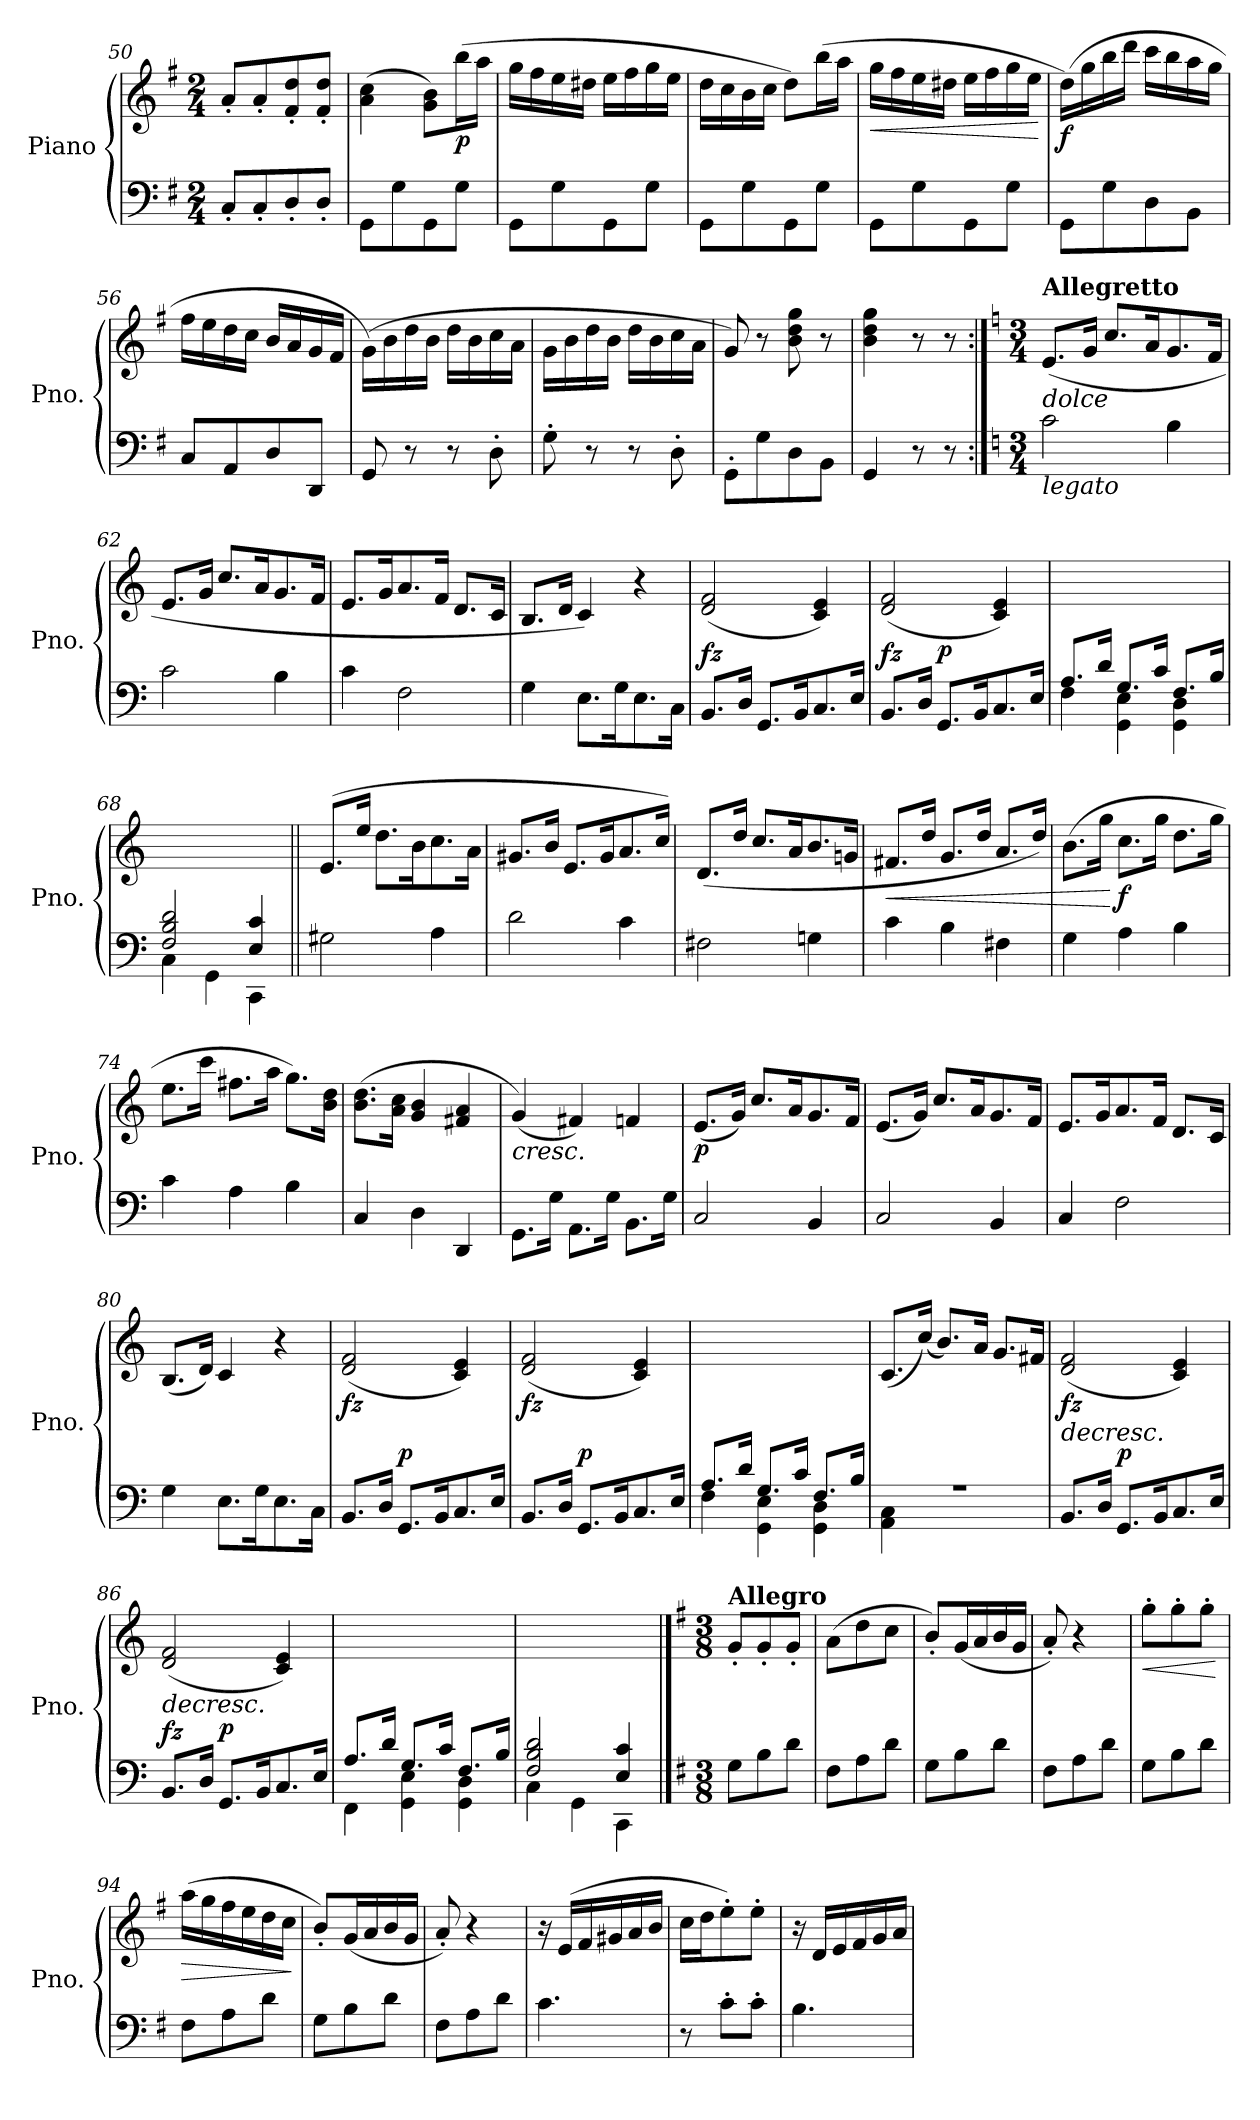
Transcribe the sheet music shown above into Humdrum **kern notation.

**kern	**kern	**dynam
*part1	*part1	*part1
*staff2	*staff1	*staff1/2
*I"Piano	*	*
*I'Pno.	*	*
!!LO:LB:g=z
*clefF4	*clefG2	*
*k[f#]	*k[f#]	*
*M2/4	*M2/4	*
=50	=50	=50
8C'/L	8a'/L	.
8C'/	8a'/	.
8D'/	8f#/' 8dd/'	.
8D'/J	8f#/' 8dd/'J	.
=51	=51	=51
8GG\L	(>4a\ 4cc\	.
8G\	.	.
8GG\	8g\ 8b\L)	.
!	!	!LO:DY:b
8G\J	(>16bb\L	p
.	16aa\JJ	.
=52	=52	=52
8GG\L	16gg\LL	.
.	16ff#\	.
8G\	16ee\	.
.	16dd#X\JJ	.
8GG\	16ee\LL	.
.	16ff#\	.
8G\J	16gg\	.
.	16ee\JJ	.
=53	=53	=53
8GG\L	16dd\LL	.
.	16cc\	.
8G\	16b\	.
.	16cc\JJ	.
8GG\	8dd\L)	.
8G\J	(>16bb\L	.
.	16aa\JJ	.
=54	=54	=54
!	!	!LO:HP:b
8GG\L	16gg\LL	<
.	16ff#\	.
8G\	16ee\	.
.	16dd#X\JJ	.
8GG\	16ee\LL	.
.	16ff#\	.
8G\J	16gg\	.
.	16ee\JJ	.
.	.	[
=55	=55	=55
!	!	!LO:DY:b
8GG\L	(>16dd\LL)	f
.	16gg\	.
8G\	16bb\	.
.	16ddd\JJ	.
8D\	16ccc\LL	.
.	16bb\	.
8BB\J	16aa\	.
.	16gg\JJ	.
=56	=56	=56
8C/L	16ff#\LL	.
.	16ee\	.
8AA/	16dd\	.
.	16cc\JJ	.
8D/	16b/LL	.
.	16a/	.
8DD/J	16g/	.
.	16f#/JJ	.
!!LO:LB:g=z
=57	=57	=57
8GG/	(>16g\LL)	.
.	16b\	.
8r	16dd\	.
.	16b\JJ	.
8r	16dd\LL	.
.	16b\	.
8D'\	16cc\	.
.	16a\JJ	.
=58	=58	=58
8G'\	16g\LL	.
.	16b\	.
8r	16dd\	.
.	16b\JJ	.
8r	16dd\LL	.
.	16b\	.
8D'\	16cc\	.
.	16a\JJ	.
=59	=59	=59
8GG'\L	8g/)	.
8G\	8r	.
8D\	8b\ 8dd\ 8gg\	.
8BB\J	8r	.
=60	=60	=60
4GG/	4b\ 4dd\ 4gg\	.
8r	8r	.
8r	8r	.
!!LO:PB:g=z
=61:|!	=61:|!	=61:|!
*k[]	*k[]	*
*M3/4	*M3/4	*
*	*MM52	*
!	!LO:TX:a:B:t=Allegretto	!
!	!LO:TX:b:i:t=dolce	!
!LO:TX:b:i:t=legato	!	!
2c\	(>8.e/L	.
.	16g/Jk	.
.	8.cc/L	.
.	16a/K	.
4B\	8.g/	.
.	16f/Jk	.
=62	=62	=62
2c\	8.e/L	.
.	16g/Jk	.
.	8.cc/L	.
.	16a/K	.
4B\	8.g/	.
.	16f/Jk	.
=63	=63	=63
4c\	8.e/L	.
.	16g/K	.
2F\	8.a/	.
.	16f/Jk	.
.	8.d/L	.
.	16c/Jk	.
=64	=64	=64
4G\	8.B/L	.
.	16d/Jk	.
8.E\L	4c/)	.
16G\K	.	.
8.E\	4r	.
16C\Jk	.	.
=65	=65	=65
!	!	!LO:DY:a=2
8.BB/L	(<2d/ 2f/	fz
16D/Jk	.	.
8.GG/L	.	.
16BB/K	.	.
8.C/	4c/ 4e/)	.
16E/Jk	.	.
!!LO:LB:g=z
=66	=66	=66
!	!	!LO:DY:a=2
8.BB/L	(<2d/ 2f/	fz
16D/Jk	.	.
!	!	!LO:DY:a=2
8.GG/L	.	p
16BB/K	.	.
8.C/	4c/ 4e/)	.
16E/Jk	.	.
=67	=67	=67
*^	*	*
8.A/L	4F\	2.ryy	.
16d/Jk	.	.	.
8.G/L	4GG\ 4E\	.	.
16c/Jk	.	.	.
8.F/L	4GG\ 4D\	.	.
16B/Jk	.	.	.
=68	=68	=68	=68
2F/ 2B/ 2d/	4C\	2.ryy	.
.	4GG\	.	.
4E/ 4c/	4CC\	.	.
*v	*v	*	*
=69||	=69||	=69||
2G#X\	(>8.e/L	.
.	16ee/Jk	.
.	8.dd\L	.
.	16b\K	.
4A\	8.cc\	.
.	16a\Jk	.
=70	=70	=70
2d\	8.g#X/L	.
.	16b/Jk	.
.	8.e/L	.
.	16g#/K	.
4c\	8.a/	.
.	16cc/Jk)	.
=71	=71	=71
2F#X\	(<8.d/L	.
.	16dd/Jk	.
.	8.cc/L	.
.	16a/K	.
4Gn\	8.b/	.
.	16gn/Jk	.
!!LO:LB:g=z
=72	=72	=72
!	!	!LO:HP:b
4c\	8.f#X/L	<
.	16dd/Jk	.
4B\	8.g/L	.
.	16dd/Jk	.
4F#X\	8.a/L	.
.	16dd/Jk)	.
=73	=73	=73
4G\	(>8.b\L	.
.	16gg\Jk	.
!	!	!LO:DY:n=1:b
4A\	8.cc\L	[ f
.	16gg\Jk	.
4B\	8.dd\L	.
.	16gg\Jk	.
=74	=74	=74
4c\	8.ee\L	.
.	16ccc\Jk	.
4A\	8.ff#X\L	.
.	16aa\Jk	.
4B\	8.gg\L)	.
.	16b\ 16dd\Jk	.
=75	=75	=75
4C/	(>8.b\ 8.dd\L	.
.	16a\ 16cc\Jk	.
4D\	4g/ 4b/	.
4DD/	4f#X/ 4a/	.
=76	=76	=76
!	!	!LO:HP:b
8.GG\L	(<4g/)	<
16G\Jk	.	.
8.AA\L	4f#X/)	.
16G\Jk	.	.
8.BB\L	4fn/	.
16G\Jk	.	.
=77	=77	=77
!	!	!LO:DY:b
2C/	(<8.e/L	p
.	16g/Jk)	[
.	8.cc/L	.
.	16a/K	.
4BB/	8.g/	.
.	16f/Jk	.
=78	=78	=78
2C/	(<8.e/L	.
.	16g/Jk)	.
.	8.cc/L	.
.	16a/K	.
4BB/	8.g/	.
.	16f/Jk	.
!!LO:LB:g=z
=79	=79	=79
4C/	8.e/L	.
.	16g/K	.
2F\	8.a/	.
.	16f/Jk	.
.	8.d/L	.
.	16c/Jk	.
=80	=80	=80
4G\	(<8.B/L	.
.	16d/Jk)	.
8.E\L	4c/	.
16G\K	.	.
8.E\	4r	.
16C\Jk	.	.
=81	=81	=81
!	!	!LO:DY:b
8.BB/L	(<2d/ 2f/	fz
16D/Jk	.	.
!	!	!LO:DY:a=2
8.GG/L	.	p
16BB/K	.	.
8.C/	4c/ 4e/)	.
16E/Jk	.	.
=82	=82	=82
!	!	!LO:DY:b
8.BB/L	(<2d/ 2f/	fz
16D/Jk	.	.
!	!	!LO:DY:a=2
8.GG/L	.	p
16BB/K	.	.
8.C/	4c/ 4e/)	.
16E/Jk	.	.
!!LO:LB:g=z
=83	=83	=83
*^	*	*
8.A/L	4F\	2.ryy	.
16d/Jk	.	.	.
8.G/L	4GG\ 4E\	.	.
16c/Jk	.	.	.
8.F/L	4GG\ 4D\	.	.
16B/Jk	.	.	.
=84	=84	=84	=84
2.r	4AA\ 4C\	(<8.c/L	.
.	.	(<16cc/Jk)	.
.	2ryy	8.b/L)	.
.	.	16a/Jk	.
.	.	8.g/L	.
.	.	16f#X/Jk	.
*v	*v	*	*
=85	=85	=85
!	!	!LO:HP:b
!	!	!LO:DY:n=1:b
8.BB/L	(<2d/ 2f/	> fz
16D/Jk	.	.
!	!	!LO:DY:n=2:a=2
8.GG/L	.	p
16BB/K	.	.
8.C/	4c/ 4e/)	.
16E/Jk	.	.
.	.	]
=86	=86	=86
!	!	!LO:HP:b
!	!	!LO:DY:n=1:a=2
8.BB/L	(<2d/ 2f/	> fz
16D/Jk	.	.
!	!	!LO:DY:n=2:a=2
8.GG/L	.	p
16BB/K	.	.
8.C/	4c/ 4e/)	.
16E/Jk	.	.
.	.	]
=87	=87	=87
*^	*	*
8.A/L	4FF\	2.ryy	.
16d/Jk	.	.	.
8.G/L	4GG\ 4E\	.	.
16c/Jk	.	.	.
8.F/L	4GG\ 4D\	.	.
16B/Jk	.	.	.
=88	=88	=88	=88
2F/ 2B/ 2d/	4C\	2.ryy	.
.	4GG\	.	.
4E/ 4c/	4CC\	.	.
*v	*v	*	*
!!LO:PB:g=z
==89	==89	==89
*k[f#]	*k[f#]	*
*M3/8	*M3/8	*
*	*MM120	*
*^	*	*
!	!	!LO:TX:a:B:t=Allegro	!
!LO:TX:a:i:t=dolce	!	!	!
*v	*v	*	*
8G\L	8g'/L	.
8B\	8g'/	.
8d\J	8g'/J	.
=90	=90	=90
8F#\L	(>8a\L	.
8A\	8dd\	.
8d\J	8cc\J	.
=91	=91	=91
8G\L	8b'/L)	.
8B\	(<16g/L	.
.	16a/	.
8d\J	16b/	.
.	16g/JJ	.
=92	=92	=92
8F#\L	8a'/)	.
8A\	4r	.
8d\J	.	.
=93	=93	=93
!	!	!LO:HP:b
8G\L	8gg'\L	<
8B\	8gg'\	.
8d\J	8gg'\J	.
.	.	[
=94	=94	=94
!	!	!LO:HP:b
8F#\L	(>16aa\LL	>
.	16gg\	.
8A\	16ff#\	.
.	16ee\	.
8d\J	16dd\	.
.	16cc\JJ	.
.	.	]
=95	=95	=95
8G\L	8b'/L)	.
8B\	(<16g/L	.
.	16a/	.
8d\J	16b/	.
.	16g/JJ	.
=96	=96	=96
8F#\L	8a'/)	.
8A\	4r	.
8d\J	.	.
=97	=97	=97
4.c\	16r	.
.	(>16e/LL	.
.	16f#/	.
.	16g#X/	.
.	16a/	.
.	16b/JJ	.
=98	=98	=98
8r	16cc\LL	.
.	16dd\J	.
8c'\L	8ee'\)	.
8c'\J	8ee'\J	.
=99	=99	=99
4.B\	16r	.
.	16d/LL	.
.	16e/	.
.	16f#/	.
.	16g/	.
.	16a/JJ	.
=	=	=
*-	*-	*-
